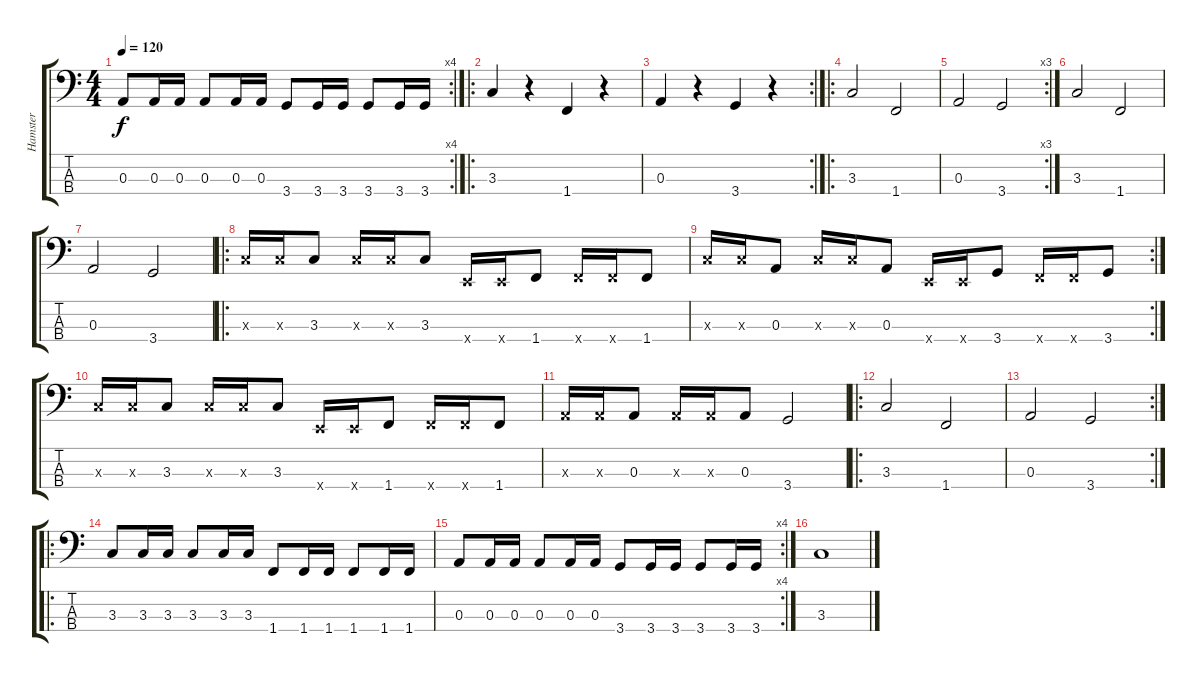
\track ("Hamster" "Hamster") {instrument electricbasspick}
\staff {score tabs}
\tuning (G2 D2 A1 E1) {hide}
\rc 4
\ts (4 4)
\tempo 120
\clef f4
\ks c
0.3.8{dy f} 0.3.16 0.3.16 0.3.8 0.3.16 0.3.16 3.4.8 3.4.16 3.4.16 3.4.8 3.4.16 3.4.16 |
\ro
3.3.4 r.4 1.4.4 r.4 |
\rc 2
0.3.4 r.4 3.4.4 r.4 |
\ro
3.3.2 1.4.2 |
\rc 3
0.3.2 3.4.2 |
3.3.2 1.4.2 |
0.3.2 3.4.2 |
\ro
3.3{x}.16 3.3{x}.16 3.3.8 3.3{x}.16 3.3{x}.16 3.3.8 0.4{x}.16 0.4{x}.16 1.4.8 1.4{x}.16 1.4{x}.16 1.4.8 |
\rc 2
3.3{x}.16 3.3{x}.16 0.3.8 3.3{x}.16 3.3{x}.16 0.3.8 0.4{x}.16 0.4{x}.16 3.4.8 1.4{x}.16 1.4{x}.16 3.4.8 |
3.3{x}.16 3.3{x}.16 3.3.8 3.3{x}.16 3.3{x}.16 3.3.8 0.4{x}.16 0.4{x}.16 1.4.8 1.4{x}.16 1.4{x}.16 1.4.8 |
0.3{x}.16 0.3{x}.16 0.3.8 0.3{x}.16 0.3{x}.16 0.3.8 3.4.2 |
\ro
3.3.2 1.4.2 |
\rc 2
0.3.2 3.4.2 |
\ro
3.3.8 3.3.16 3.3.16 3.3.8 3.3.16 3.3.16 1.4.8 1.4.16 1.4.16 1.4.8 1.4.16 1.4.16 |
\rc 4
0.3.8 0.3.16 0.3.16 0.3.8 0.3.16 0.3.16 3.4.8 3.4.16 3.4.16 3.4.8 3.4.16 3.4.16 |
3.3.1
